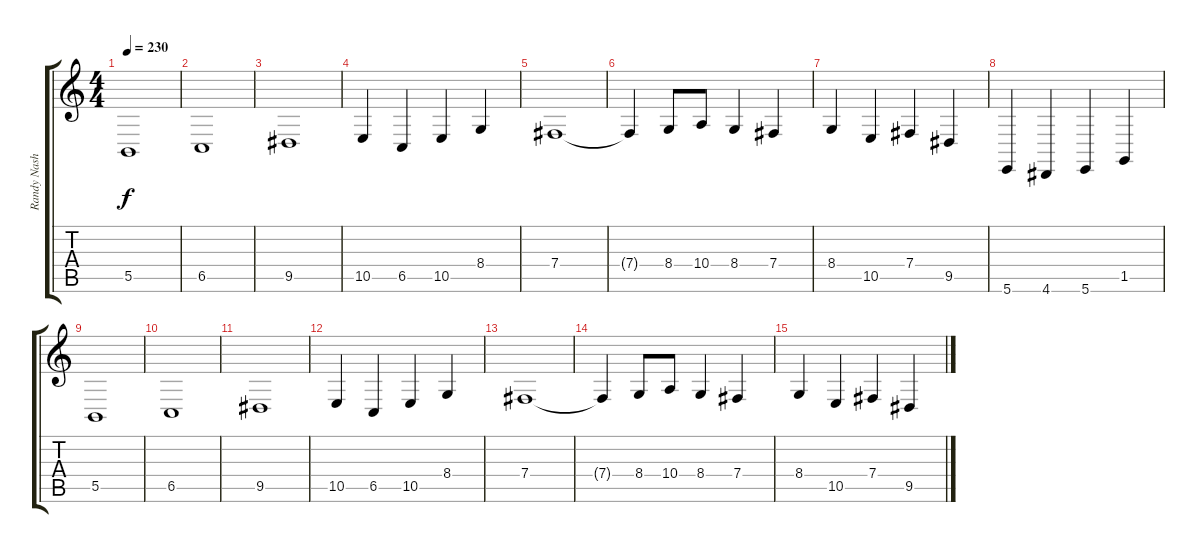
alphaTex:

\track ("Randy Nashleanas" "Randy Nash") {instrument cello}
\staff {score tabs}
\tuning (Db4 Ab3 E3 B2 Gb2 B1) {hide}
\ts (4 4)
\tempo 230
\clef g2
\ks c
5.5.1{dy f} |
6.5.1 |
9.5.1 |
10.5.4 6.5.4 10.5.4 8.4.4 |
7.4.1 |
7.4{t}.4 8.4.8 10.4.8 8.4.4 7.4.4 |
8.4.4 10.5.4 7.4.4 9.5.4 |
5.6.4 4.6.4 5.6.4 1.5.4 |
5.5.1 |
6.5.1 |
9.5.1 |
10.5.4 6.5.4 10.5.4 8.4.4 |
7.4.1 |
7.4{t}.4 8.4.8 10.4.8 8.4.4 7.4.4 |
8.4.4 10.5.4 7.4.4 9.5.4
